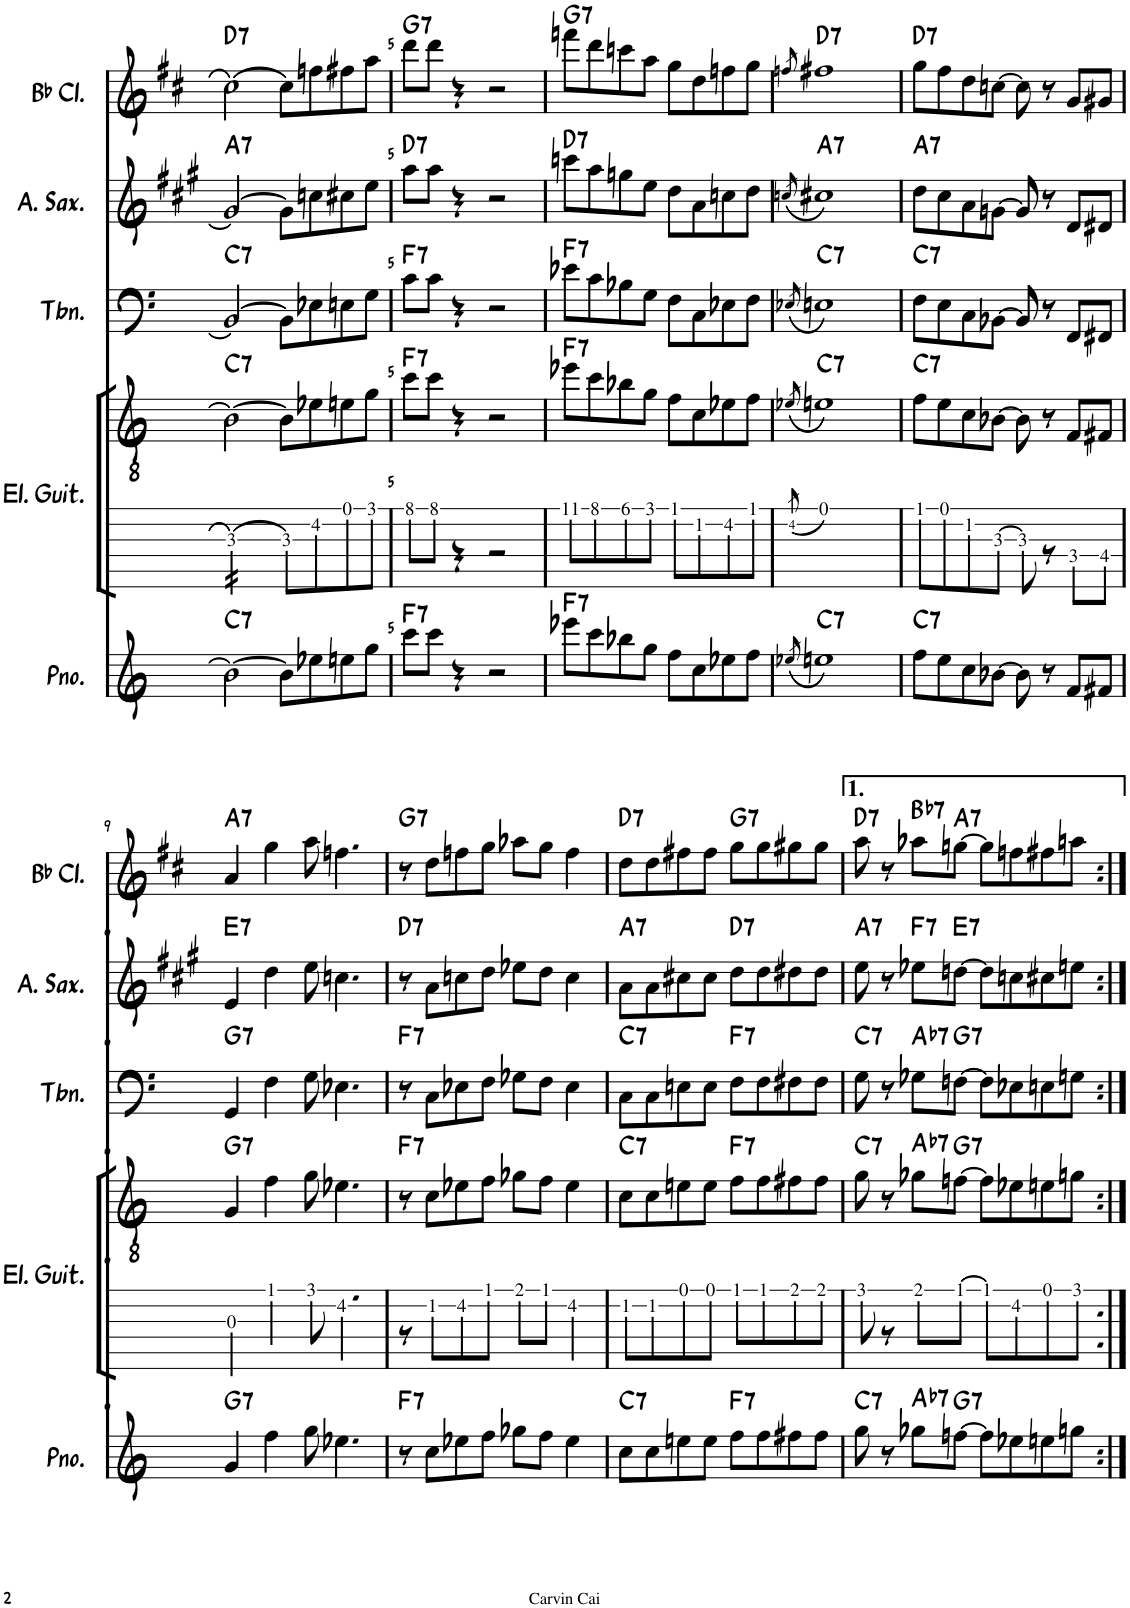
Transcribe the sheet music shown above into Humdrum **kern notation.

**kern	**harte	**kern	**kern	**harte	**kern	**harte	**kern	**harte	**kern	**harte
*part5	*part5	*part4	*part4	*part4	*part3	*part3	*part2	*part2	*part1	*part1
*staff6	*	*staff5	*staff4	*	*staff3	*	*staff2	*	*staff1	*
*I"钢琴	*	*I"电子吉他	*	*	*I"长号	*	*I"中音萨克斯	*	*I"降B调单簧管	*
!!LO:PB:g=z
*clefG2	*	*	*clefGv2	*	*clefF4	*	*clefG2	*	*clefG2	*
*	*	*	*	*	*	*	*Trd5c9	*	*Trd1c2	*
*k[]	*	*k[]	*k[]	*	*k[]	*	*k[f#c#g#]	*	*k[f#c#]	*
*M4/4	*	*M4/4	*M4/4	*	*M4/4	*	*M4/4	*	*M4/4	*
=4	=4	=4	=4	=4	=4	=4	=4	=4	=4	=4
!	!LO:H:kt=7	!	!	!LO:H:kt=7	!	!LO:H:kt=7	!	!LO:H:kt=7	!	!LO:H:kt=7
2b-\_	C:7	2B-\_	2B-\_	C:7	2BB-/_	C:7	2g/_	A:7	2cc\_	D:7
8b-\L]	.	8B-\L]	8B-\L]	.	8BB-\L]	.	8g\L]	.	8cc\L]	.
8ee-X\	.	8e-X\	8e-X\	.	8E-X\	.	8ccn\	.	8ffn\	.
8een\	.	8e#X\	8en\	.	8En\	.	8cc#X\	.	8ff#X\	.
8gg\J	.	8g\J	8g\J	.	8G\J	.	8ee\J	.	8aa\J	.
=5	=5	=5	=5	=5	=5	=5	=5	=5	=5	=5
!	!LO:H:kt=7	!	!	!LO:H:kt=7	!	!LO:H:kt=7	!	!LO:H:kt=7	!	!LO:H:kt=7
8ccc\L	F:7	8cc\L	8cc\L	F:7	8c\L	F:7	8aa\L	D:7	8ddd\L	G:7
8ccc\J	.	8cc\J	8cc\J	.	8c\J	.	8aa\J	.	8ddd\J	.
4r	.	4r	4r	.	4r	.	4r	.	4r	.
2r	.	2r	2r	.	2r	.	2r	.	2r	.
=6	=6	=6	=6	=6	=6	=6	=6	=6	=6	=6
!	!LO:H:kt=7	!	!	!LO:H:kt=7	!	!LO:H:kt=7	!	!LO:H:kt=7	!	!LO:H:kt=7
8eee-X\L	F:7	8ee-X\L	8ee-X\L	F:7	8e-X\L	F:7	8cccn\L	D:7	8fffn\L	G:7
8ccc\	.	8cc\	8cc\	.	8c\	.	8aa\	.	8ddd\	.
8bb-X\	.	8b-X\	8b-X\	.	8B-X\	.	8ggn\	.	8cccn\	.
8gg\J	.	8g\J	8g\J	.	8G\J	.	8ee\J	.	8aa\J	.
8ff\L	.	8f\L	8f\L	.	8F\L	.	8dd\L	.	8gg\L	.
8cc\	.	8c\	8c\	.	8C\	.	8a\	.	8dd\	.
8ee-X\	.	8e-X\	8e-X\	.	8E-X\	.	8ccn\	.	8ffn\	.
8ff\J	.	8f\J	8f\J	.	8F\J	.	8dd\J	.	8gg\J	.
=7	=7	=7	=7	=7	=7	=7	=7	=7	=7	=7
(8qee-X/	.	8qe-X/	(8qe-X/	.	(8qE-X/	.	(8qccn/	.	8qffn/	.
!	!LO:H:kt=7	!	!	!LO:H:kt=7	!	!LO:H:kt=7	!	!LO:H:kt=7	!	!LO:H:kt=7
1een)	C:7	1e#X	1en)	C:7	1En)	C:7	1cc#X)	A:7	1ff#X	D:7
=8	=8	=8	=8	=8	=8	=8	=8	=8	=8	=8
!	!LO:H:kt=7	!	!	!LO:H:kt=7	!	!LO:H:kt=7	!	!LO:H:kt=7	!	!LO:H:kt=7
8ff\L	C:7	8f\L	8f\L	C:7	8F\L	C:7	8dd\L	A:7	8gg\L	D:7
8ee\	.	8e\	8e\	.	8E\	.	8cc#\	.	8ff#\	.
8cc\	.	8c\	8c\	.	8C\	.	8a\	.	8dd\	.
[8b-X\J	.	[8B-X\J	[8B-X\J	.	[8BB-X\J	.	[8gn\J	.	[8ccn\J	.
8b-\]	.	8B-\]	8B-\]	.	8BB-/]	.	8g/]	.	8cc\]	.
8r	.	8r	8r	.	8r	.	8r	.	8r	.
8f/L	.	8F\L	8F/L	.	8FF/L	.	8d/L	.	8g/L	.
8f#X/J	.	8F#X\J	8F#X/J	.	8FF#X/J	.	8d#X/J	.	8g#X/J	.
!!LO:LB:g=z
=9	=9	=9	=9	=9	=9	=9	=9	=9	=9	=9
!	!LO:H:kt=7	!	!	!LO:H:kt=7	!	!LO:H:kt=7	!	!LO:H:kt=7	!	!LO:H:kt=7
4g/	G:7	4G\	4G/	G:7	4GG/	G:7	4e/	E:7	4a/	A:7
4ff\	.	4f\	4f\	.	4F\	.	4dd\	.	4gg\	.
8gg\	.	8g\	8g\	.	8G\	.	8ee\	.	8aa\	.
4.ee-X\	.	4.e-X\	4.e-X\	.	4.E-X\	.	4.ccn\	.	4.ffn\	.
=10	=10	=10	=10	=10	=10	=10	=10	=10	=10	=10
!	!LO:H:kt=7	!	!	!LO:H:kt=7	!	!LO:H:kt=7	!	!LO:H:kt=7	!	!LO:H:kt=7
8r	F:7	8r	8r	F:7	8r	F:7	8r	D:7	8r	G:7
8cc\L	.	8c\L	8c\L	.	8C\L	.	8a\L	.	8dd\L	.
8ee-X\	.	8e-X\	8e-X\	.	8E-X\	.	8ccn\	.	8ffn\	.
8ff\J	.	8f\J	8f\J	.	8F\J	.	8dd\J	.	8gg\J	.
8gg-X\L	.	8g-X\L	8g-X\L	.	8G-X\L	.	8ee-X\L	.	8aa-X\L	.
8ff\J	.	8f\J	8f\J	.	8F\J	.	8dd\J	.	8gg\J	.
4ee-\	.	4e-\	4e-\	.	4E-\	.	4cc\	.	4ff\	.
=11	=11	=11	=11	=11	=11	=11	=11	=11	=11	=11
!	!LO:H:kt=7	!	!	!LO:H:kt=7	!	!LO:H:kt=7	!	!LO:H:kt=7	!	!LO:H:kt=7
8cc\L	C:7	8c\L	8c\L	C:7	8C\L	C:7	8a\L	A:7	8dd\L	D:7
8cc\	.	8c\	8c\	.	8C\	.	8a\	.	8dd\	.
8een\	.	8e#X\	8en\	.	8En\	.	8cc#X\	.	8ff#X\	.
8ee\J	.	8e\J	8e\J	.	8E\J	.	8cc#\J	.	8ff#\J	.
!	!LO:H:kt=7	!	!	!LO:H:kt=7	!	!LO:H:kt=7	!	!LO:H:kt=7	!	!LO:H:kt=7
8ff\L	F:7	8f\L	8f\L	F:7	8F\L	F:7	8dd\L	D:7	8gg\L	G:7
8ff\	.	8f\	8f\	.	8F\	.	8dd\	.	8gg\	.
8ff#X\	.	8f#X\	8f#X\	.	8F#X\	.	8dd#X\	.	8gg#X\	.
8ff#\J	.	8f#\J	8f#\J	.	8F#\J	.	8dd#\J	.	8gg#\J	.
=12	=12	=12	=12	=12	=12	=12	=12	=12	=12	=12
!	!LO:H:kt=7	!	!	!LO:H:kt=7	!	!LO:H:kt=7	!	!LO:H:kt=7	!	!LO:H:kt=7
8gg\	C:7	8g\	8g\	C:7	8G\	C:7	8ee\	A:7	8aa\	D:7
8r	.	8r	8r	.	8r	.	8r	.	8r	.
!	!LO:H:kt=7	!	!	!LO:H:kt=7	!	!LO:H:kt=7	!	!LO:H:kt=7	!	!LO:H:kt=7
8gg-X\L	Ab:7	8g-X\L	8g-X\L	Ab:7	8G-X\L	Ab:7	8ee-X\L	F:7	8aa-X\L	Bb:7
!	!LO:H:kt=7	!	!	!LO:H:kt=7	!	!LO:H:kt=7	!	!LO:H:kt=7	!	!LO:H:kt=7
[8ffn\J	G:7	[8fn\J	[8fn\J	G:7	[8Fn\J	G:7	[8ddn\J	E:7	[8ggn\J	A:7
8ff\L]	.	8f\L]	8f\L]	.	8F\L]	.	8dd\L]	.	8gg\L]	.
8ee-X\	.	8e-X\	8e-X\	.	8E-X\	.	8ccn\	.	8ffn\	.
8een\	.	8e#X\	8en\	.	8En\	.	8cc#X\	.	8ff#X\	.
8ggn\J	.	8gn\J	8gn\J	.	8Gn\J	.	8een\J	.	8aan\J	.
=:|!	=:|!	=:|!	=:|!	=:|!	=:|!	=:|!	=:|!	=:|!	=:|!	=:|!
*-	*-	*-	*-	*-	*-	*-	*-	*-	*-	*-
